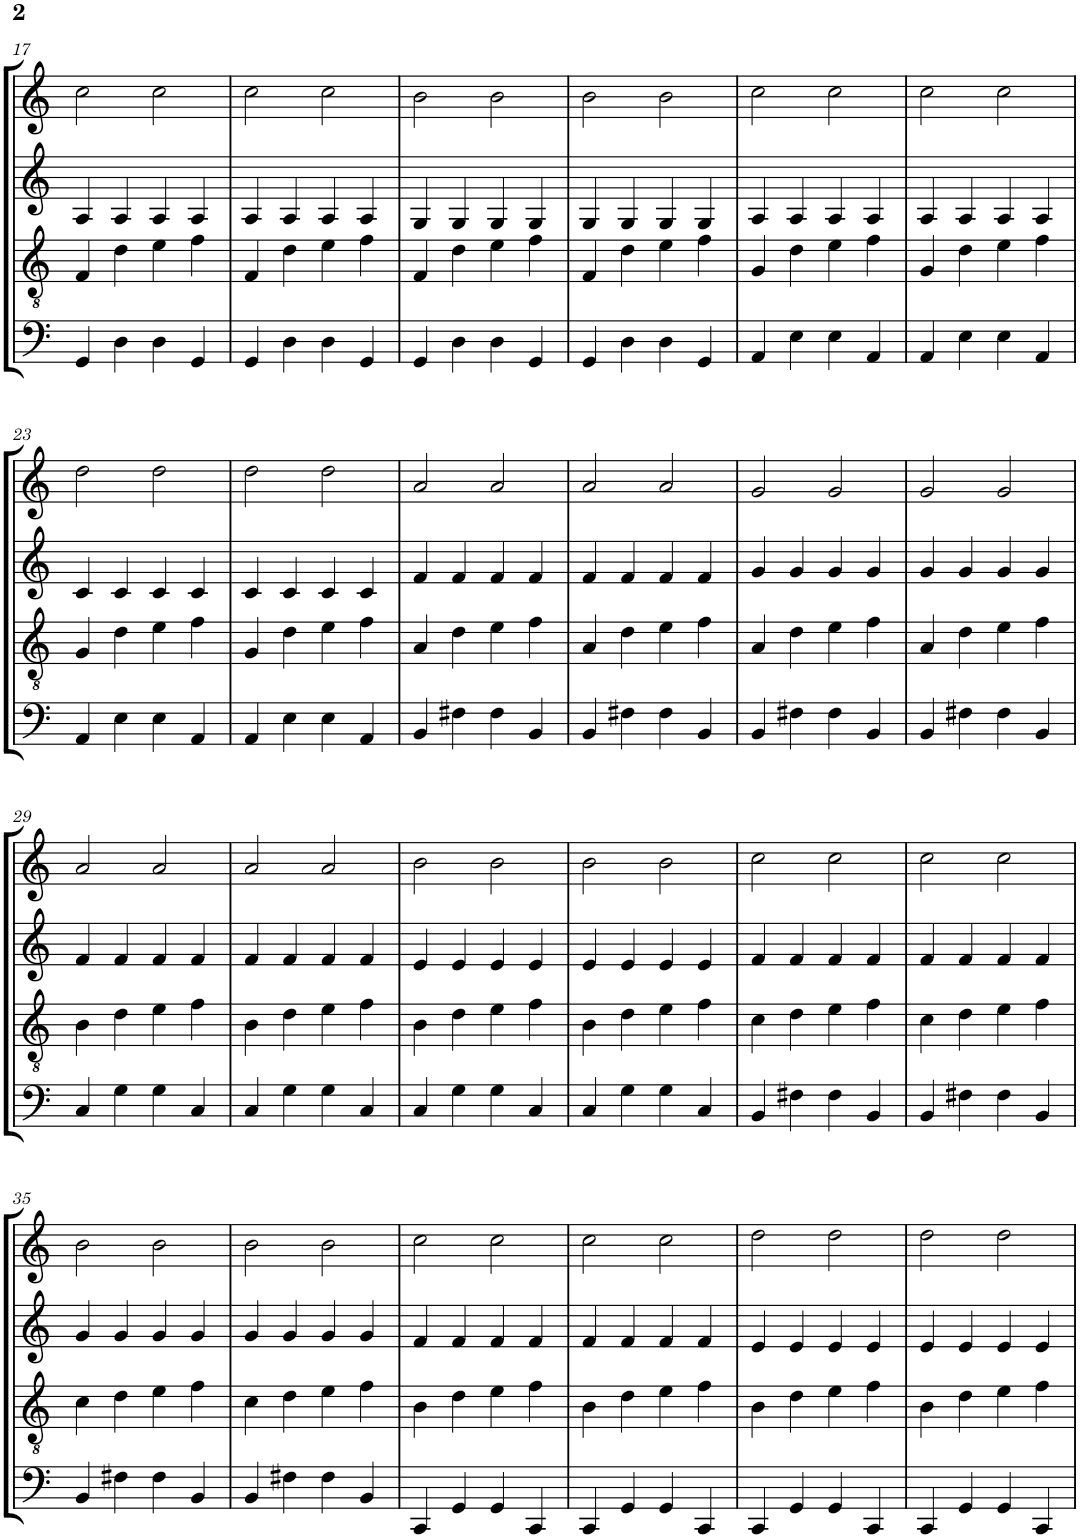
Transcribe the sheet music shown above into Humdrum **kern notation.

**kern	**kern	**kern	**kern
*part4	*part3	*part2	*part1
*staff4	*staff3	*staff2	*staff1
*I"Baritone Saxophone	*I"Tenor Saxophone	*I"Alto Saxophone	*I"Soprano Saxophone
*I'Bar Sax	*I'T Sax	*I'A Sax	*I'S Sax
!!LO:PB:g=z
*clefF4	*clefGv2	*clefG2	*clefG2
*Trd12c21	*Trd8c14	*Trd5c9	*Trd1c2
*k[]	*k[]	*k[]	*k[]
*M4/4	*M4/4	*M4/4	*M4/4
=17	=17	=17	=17
4GG/	4F/	4A/	2cc\
4D\	4d\	4A/	.
4D\	4e\	4A/	2cc\
4GG/	4f\	4A/	.
=18	=18	=18	=18
4GG/	4F/	4A/	2cc\
4D\	4d\	4A/	.
4D\	4e\	4A/	2cc\
4GG/	4f\	4A/	.
=19	=19	=19	=19
4GG/	4F/	4G/	2b\
4D\	4d\	4G/	.
4D\	4e\	4G/	2b\
4GG/	4f\	4G/	.
=20	=20	=20	=20
4GG/	4F/	4G/	2b\
4D\	4d\	4G/	.
4D\	4e\	4G/	2b\
4GG/	4f\	4G/	.
=21	=21	=21	=21
4AA/	4G/	4A/	2cc\
4E\	4d\	4A/	.
4E\	4e\	4A/	2cc\
4AA/	4f\	4A/	.
=22	=22	=22	=22
4AA/	4G/	4A/	2cc\
4E\	4d\	4A/	.
4E\	4e\	4A/	2cc\
4AA/	4f\	4A/	.
!!LO:LB:g=z
=23	=23	=23	=23
4AA/	4G/	4c/	2dd\
4E\	4d\	4c/	.
4E\	4e\	4c/	2dd\
4AA/	4f\	4c/	.
=24	=24	=24	=24
4AA/	4G/	4c/	2dd\
4E\	4d\	4c/	.
4E\	4e\	4c/	2dd\
4AA/	4f\	4c/	.
=25	=25	=25	=25
4BB/	4A/	4f/	2a/
4F#X\	4d\	4f/	.
4F#\	4e\	4f/	2a/
4BB/	4f\	4f/	.
=26	=26	=26	=26
4BB/	4A/	4f/	2a/
4F#X\	4d\	4f/	.
4F#\	4e\	4f/	2a/
4BB/	4f\	4f/	.
=27	=27	=27	=27
4BB/	4A/	4g/	2g/
4F#X\	4d\	4g/	.
4F#\	4e\	4g/	2g/
4BB/	4f\	4g/	.
=28	=28	=28	=28
4BB/	4A/	4g/	2g/
4F#X\	4d\	4g/	.
4F#\	4e\	4g/	2g/
4BB/	4f\	4g/	.
!!LO:LB:g=z
=29	=29	=29	=29
4C/	4B\	4f/	2a/
4G\	4d\	4f/	.
4G\	4e\	4f/	2a/
4C/	4f\	4f/	.
=30	=30	=30	=30
4C/	4B\	4f/	2a/
4G\	4d\	4f/	.
4G\	4e\	4f/	2a/
4C/	4f\	4f/	.
=31	=31	=31	=31
4C/	4B\	4e/	2b\
4G\	4d\	4e/	.
4G\	4e\	4e/	2b\
4C/	4f\	4e/	.
=32	=32	=32	=32
4C/	4B\	4e/	2b\
4G\	4d\	4e/	.
4G\	4e\	4e/	2b\
4C/	4f\	4e/	.
=33	=33	=33	=33
4BB/	4c\	4f/	2cc\
4F#X\	4d\	4f/	.
4F#\	4e\	4f/	2cc\
4BB/	4f\	4f/	.
=34	=34	=34	=34
4BB/	4c\	4f/	2cc\
4F#X\	4d\	4f/	.
4F#\	4e\	4f/	2cc\
4BB/	4f\	4f/	.
!!LO:LB:g=z
=35	=35	=35	=35
4BB/	4c\	4g/	2b\
4F#X\	4d\	4g/	.
4F#\	4e\	4g/	2b\
4BB/	4f\	4g/	.
=36	=36	=36	=36
4BB/	4c\	4g/	2b\
4F#X\	4d\	4g/	.
4F#\	4e\	4g/	2b\
4BB/	4f\	4g/	.
=37	=37	=37	=37
4CC/	4B\	4f/	2cc\
4GG/	4d\	4f/	.
4GG/	4e\	4f/	2cc\
4CC/	4f\	4f/	.
=38	=38	=38	=38
4CC/	4B\	4f/	2cc\
4GG/	4d\	4f/	.
4GG/	4e\	4f/	2cc\
4CC/	4f\	4f/	.
=39	=39	=39	=39
4CC/	4B\	4e/	2dd\
4GG/	4d\	4e/	.
4GG/	4e\	4e/	2dd\
4CC/	4f\	4e/	.
=40	=40	=40	=40
4CC/	4B\	4e/	2dd\
4GG/	4d\	4e/	.
4GG/	4e\	4e/	2dd\
4CC/	4f\	4e/	.
=	=	=	=
*-	*-	*-	*-
